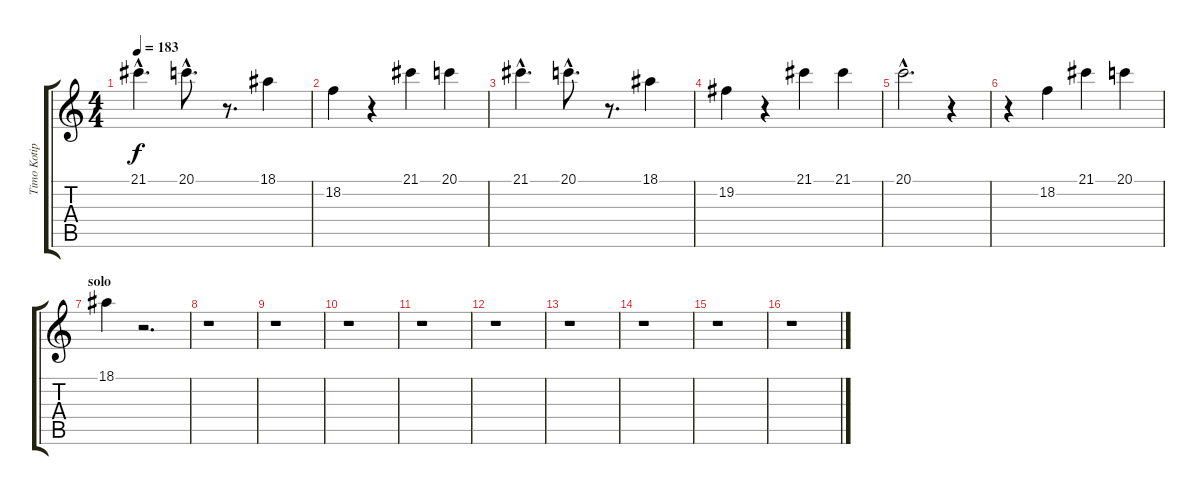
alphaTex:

\track ("Timo Kotipelto" "Timo Kotip") {instrument lead3calliope}
\staff {score tabs}
\tuning (E4 B3 G3 D3 A2 E2) {hide}
\ts (4 4)
\tempo 183
\clef g2
\ks c
21.1{hac}.4{d dy f} 20.1{hac}.8{d} r.8{d} 18.1.4 |
18.2.4 r.4 21.1.4 20.1.4 |
21.1{hac}.4{d} 20.1{hac}.8{d} r.8{d} 18.1.4 |
19.2.4 r.4 21.1.4 21.1.4 |
20.1{hac}.2{d} r.4 |
r.4 18.2.4 21.1.4 20.1.4 |
\section ("" "solo")
18.1.4 r.2{d} |
r.1 |
r.1 |
r.1 |
r.1 |
r.1 |
r.1 |
r.1 |
r.1 |
r.1
